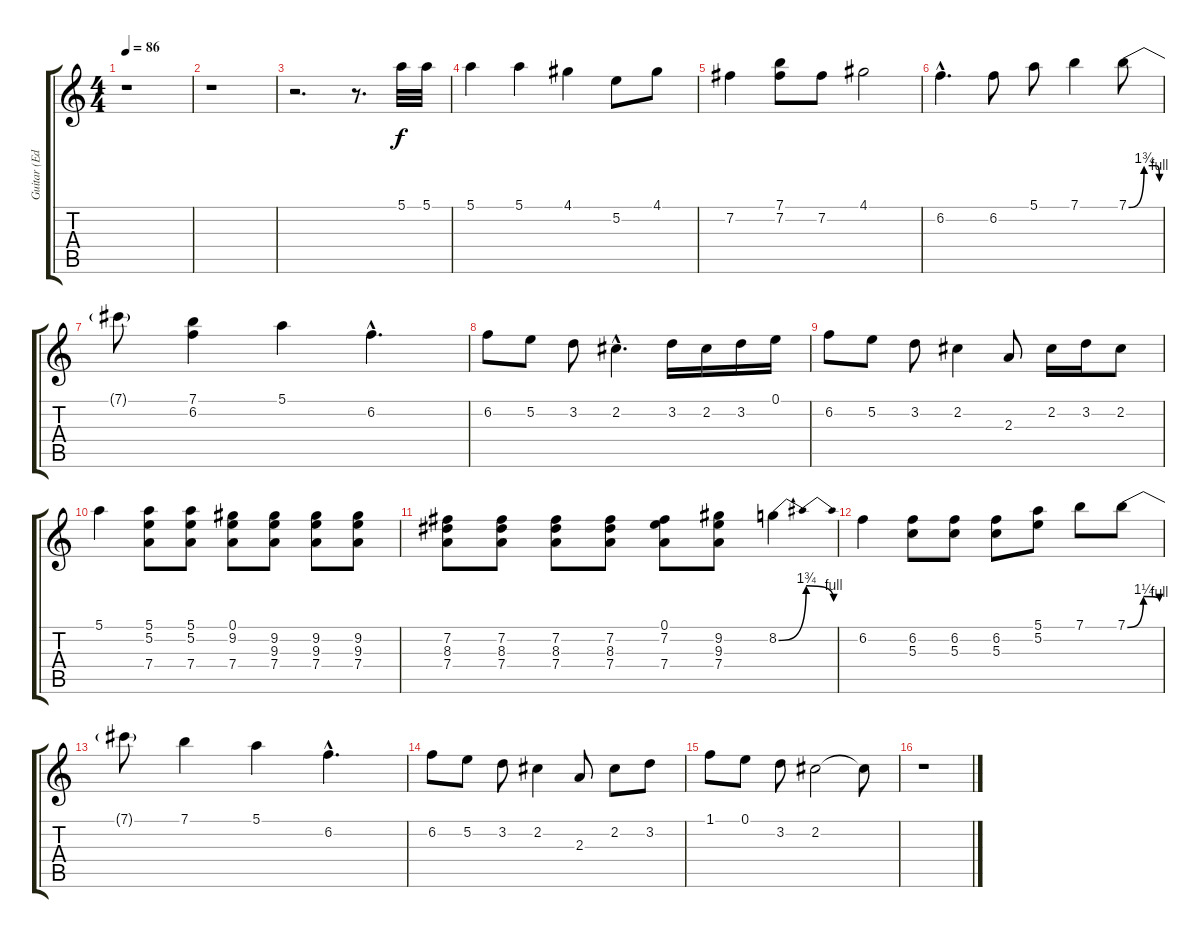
\track ("Guitar (Ed)" "Guitar (Ed") {instrument electricguitarclean}
\staff {score tabs}
\tuning (E4 B3 G3 D3 A2 E2) {hide}
\ts (4 4)
\tempo 86
\clef g2
\ks c
r.1{dy f} |
r.1 |
r.2{d} r.8{d} 5.1.32{volume 13 balance 3 instrument distortionguitar} 5.1.32 |
5.1.4{volume 16 balance 3 instrument distortionguitar} 5.1.4 4.1.4 5.2.8 4.1.8 |
7.2.4 (7.1 7.2).8 7.2.8 4.1.2 |
6.2{hac}.4{d} 6.2.8 5.1.8 7.1.4 7.1{be (custom 0 0 30 7 46 7 54 7 60 4)}.8 |
7.1{t}.8 (7.1 6.2).4 5.1.4 6.2{hac}.4{d} |
6.2.8 5.2.8 3.2.8 2.2{hac}.4{d} 3.2.16 2.2.16 3.2.16 0.1.16 |
6.2.8 5.2.8 3.2.8 2.2.4 2.3.8 2.2.16 3.2.16 2.2.8 |
5.1.4{instrument overdrivenguitar} (5.1 5.2 7.4).8 (5.1 5.2 7.4).8 (0.1 9.2 7.4).8 (9.2 9.3 7.4).8 (9.2 9.3 7.4).8 (9.2 9.3 7.4).8 |
(7.2 8.3 7.4).8 (7.2 8.3 7.4).8 (7.2 8.3 7.4).8 (7.2 8.3 7.4).8 (0.1 7.2 7.4).8 (9.2 9.3 7.4).8 8.2{be (bendrelease 0 0 30 7 50 7 60 4)}.4 |
6.2.4 (6.2 5.3).8 (6.2 5.3).8 (6.2 5.3).8 (5.1 5.2).8 7.1.8 7.1{be (bendrelease 0 0 30 5 56 5 60 4)}.8 |
7.1{t}.8 7.1.4 5.1.4 6.2{hac}.4{d} |
6.2.8 5.2.8 3.2.8 2.2.4 2.3.8 2.2.8 3.2.8 |
1.1.8 0.1.8 3.2.8 2.2.2 2.2{t}.8 |
r.1
